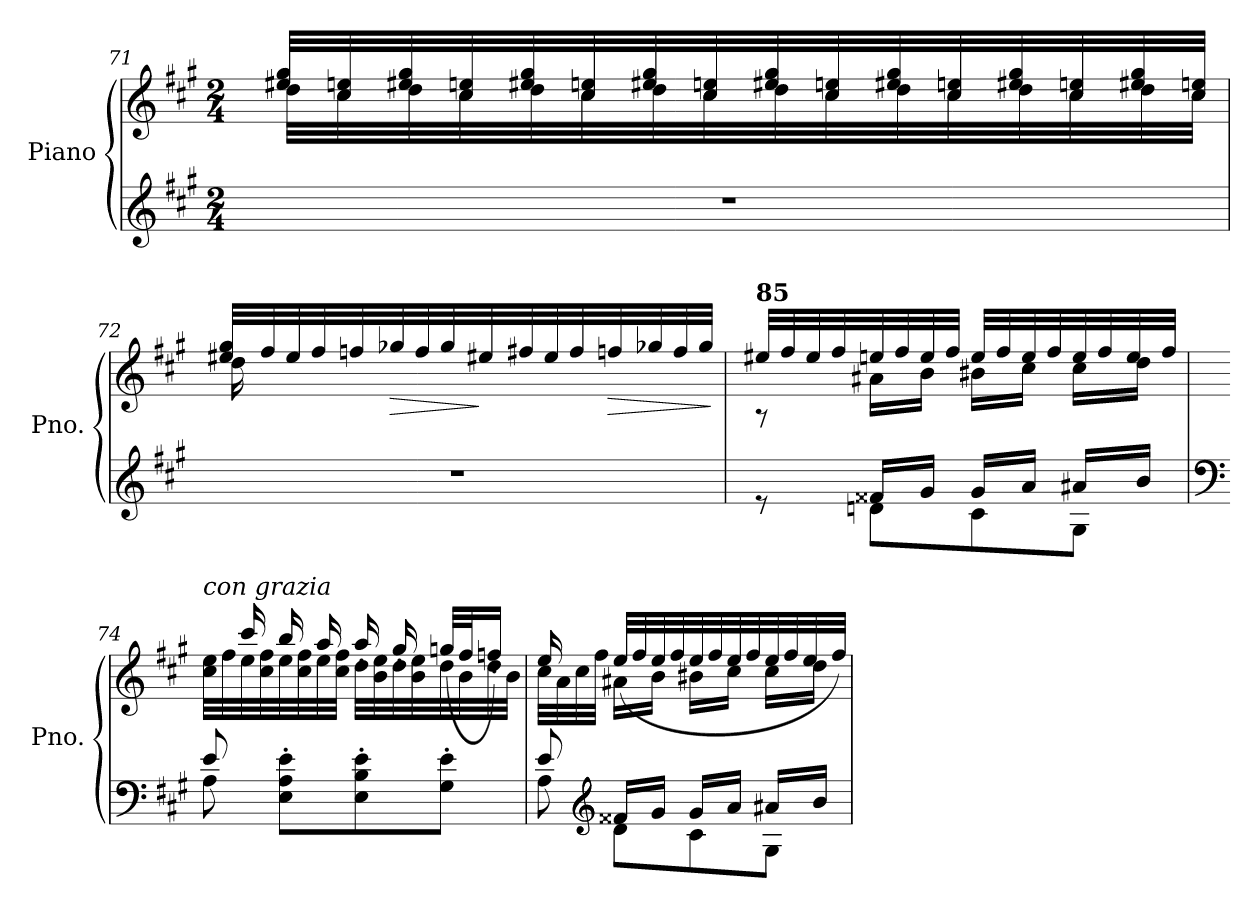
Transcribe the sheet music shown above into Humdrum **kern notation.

**kern	**kern	**dynam
*part1	*part1	*part1
*staff2	*staff1	*staff1/2
*I"Piano	*	*
*I'Pno.	*	*
*clefG2	*clefG2	*
*k[f#c#g#]	*k[f#c#g#]	*
*M2/4	*M2/4	*
=71	=71	=71
*	*^	*
2r	32dd\LLL	32ee#X/ 32gg#/LLL	.
.	32cc#\	32cc#/ 32een/	.
.	32dd\	32ee#X/ 32gg#/	.
.	32cc#\	32cc#/ 32een/	.
.	32dd\	32ee#X/ 32gg#/	.
.	32cc#\	32cc#/ 32een/	.
.	32dd\	32ee#X/ 32gg#/	.
.	32cc#\	32cc#/ 32een/	.
.	32dd\	32ee#X/ 32gg#/	.
.	32cc#\	32cc#/ 32een/	.
.	32dd\	32ee#X/ 32gg#/	.
.	32cc#\	32cc#/ 32een/	.
.	32dd\	32ee#X/ 32gg#/	.
.	32cc#\	32cc#/ 32een/	.
.	32dd\	32ee#X/ 32gg#/	.
.	32cc#\JJJ	32cc#/ 32een/JJJ	.
=72	=72	=72	=72
2r	32ee#X/ 32gg#/LLL	16dd\	.
.	32ff#/	.	.
.	32ee#/	4..ryy	.
.	32ff#/	.	.
.	32ffn/	.	.
!	!	!	!LO:HP:b
.	32gg-X/	.	>
.	32ff/	.	.
.	32gg-/	.	.
.	32ee#X/	.	]
.	32ff#X/	.	.
.	32ee#/	.	.
.	32ff#/	.	.
!	!	!	!LO:HP:b
.	32ffn/	.	>
.	32gg-X/	.	.
.	32ff/	.	.
.	32gg-/JJJ	.	.
*	*v	*v	*
.	.	]
!!LO:LB:g=z
=73	=73	=73
*^	*^	*
!	!	!LO:TX:a:B:t=85	!	!
8re	8ryy	8rA	32ee#X/LLL	.
.	.	.	32ff#/	.
.	.	.	32ee#/	.
.	.	.	32ff#/	.
8dn\L	16f##X/LL	16a#X\LL	32een/	.
.	.	.	32ff#/	.
.	16g#/JJ	16b\JJ	32ee/	.
.	.	.	32ff#/JJJ	.
8c#\	16g#/LL	16b#X\LL	32ee/LLL	.
.	.	.	32ff#/	.
.	16a/JJ	16cc#\JJ	32ee/	.
.	.	.	32ff#/	.
8G#\J	16a#X/LL	16cc#\LL	32ee/	.
.	.	.	32ff#/	.
.	16b/JJ	16dd\JJ	32ee/	.
.	.	.	32ff#/JJJ	.
=74	=74	=74	=74	=74
*clefF4	*	*	*	*
!	!	!LO:TX:a:i:t=con grazia	!	!
8A\	8e/	32cc#\ 32ee\LLL	16ryy	.
.	.	32ff#\	.	.
.	.	32ee\	16ccc#'/	.
.	.	32cc#\ 32ff#\	.	.
8E\' 8A\' 8e\'L	4.ryy	32ee\	16bb'/	.
.	.	32cc#\ 32ff#\	.	.
.	.	32ee\	16aa'/	.
.	.	32cc#\ 32ff#\JJJ	.	.
8E\' 8B\' 8e\'	.	32dd\LLL	16aa'/	.
.	.	32b\ 32ee\	.	.
.	.	32dd\	16gg#'/	.
.	.	32b\ 32ee\	.	.
8G#\' 8e\'J	.	32dd\	(>32ggn/LLL	.
.	.	32b\	32ff#/J	.
.	.	32dd\	16ffn'/JJ)	.
.	.	32b\JJJ	.	.
=75	=75	=75	=75	=75
8A\	8e/	32cc#\LLL	16ee/	.
.	.	32a\	.	.
.	.	32cc#\	16ryy	.
.	.	32ff#\JJJ	.	.
*clefG2	*	*	*	*
8d\L	16f##X/LL	16a#X\LL	(>32ee/LLL	.
.	.	.	32ff#/	.
.	16g#/JJ	16b\JJ	32ee/	.
.	.	.	32ff#/	.
8c#\	16g#/LL	16b#X\LL	32ee/	.
.	.	.	32ff#/	.
.	16a/JJ	16cc#\JJ	32ee/	.
.	.	.	32ff#/	.
8G#\J	16a#X/LL	16cc#\LL	32ee/	.
.	.	.	32ff#/	.
.	16b/JJ	16dd\JJ	32ee/	.
.	.	.	32ff#/JJJ)	.
*v	*v	*	*	*
*	*v	*v	*
=	=	=
*-	*-	*-
